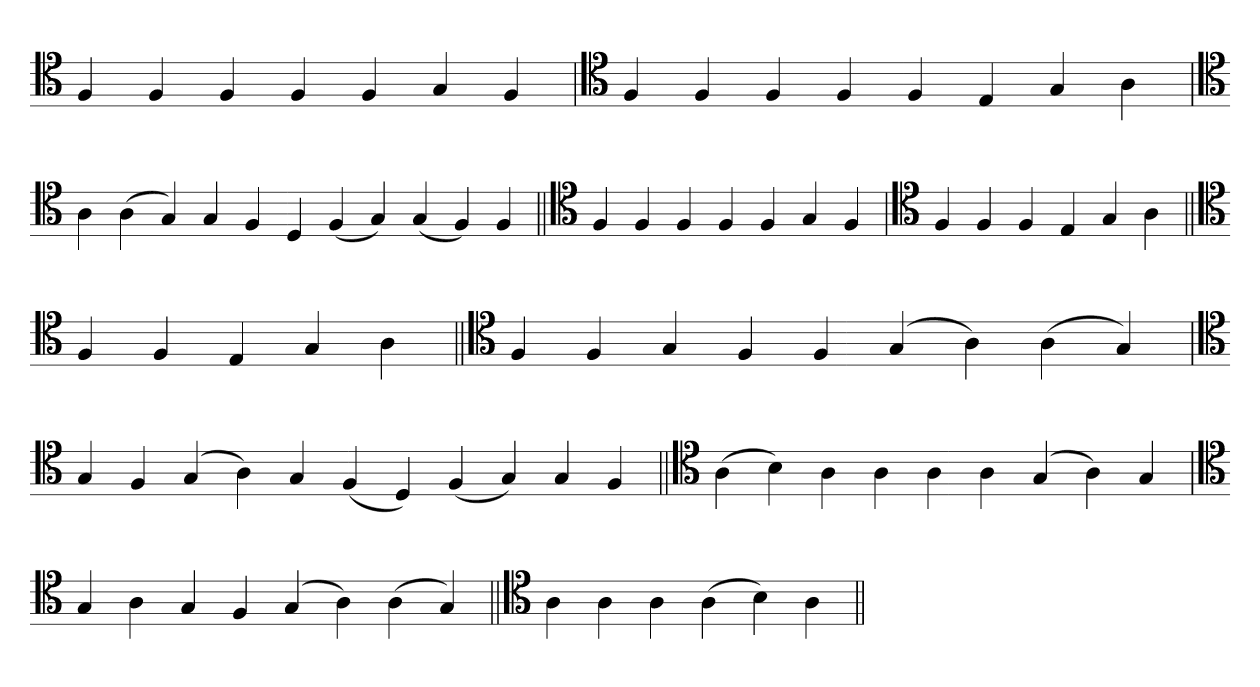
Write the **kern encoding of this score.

**kern
*part1
*staff1
*clefC4
=
4F
4F
4F
4F
4F
4G
4F
=`
*clefC4
4F
4F
4F
4F
4F
4E
4G
4A
='
*clefC4
4A
(4A
4G)
4G
4F
4D
(4F
4G)
(4G
4F)
4F
=||
*clefC4
4F
4F
4F
4F
4F
4G
4F
=`
*clefC4
4F
4F
4F
4E
4G
4A
=||
*clefC4
4F
4F
4E
4G
4A
=||
*clefC4
4F
4F
4G
4F
4F
(4G
4A)
(4A
4G)
='
*clefC4
4G
4F
(4G
4A)
4G
(4F
4D)
(4F
4G)
4G
4F
=||
*clefC4
(4A
4B)
4A
4A
4A
4A
(4G
4A)
4G
=`
*clefC4
4G
4A
4G
4F
(4G
4A)
(4A
4G)
=||
*clefC4
4A
4A
4A
(4A
4B)
4A
=||
*-
